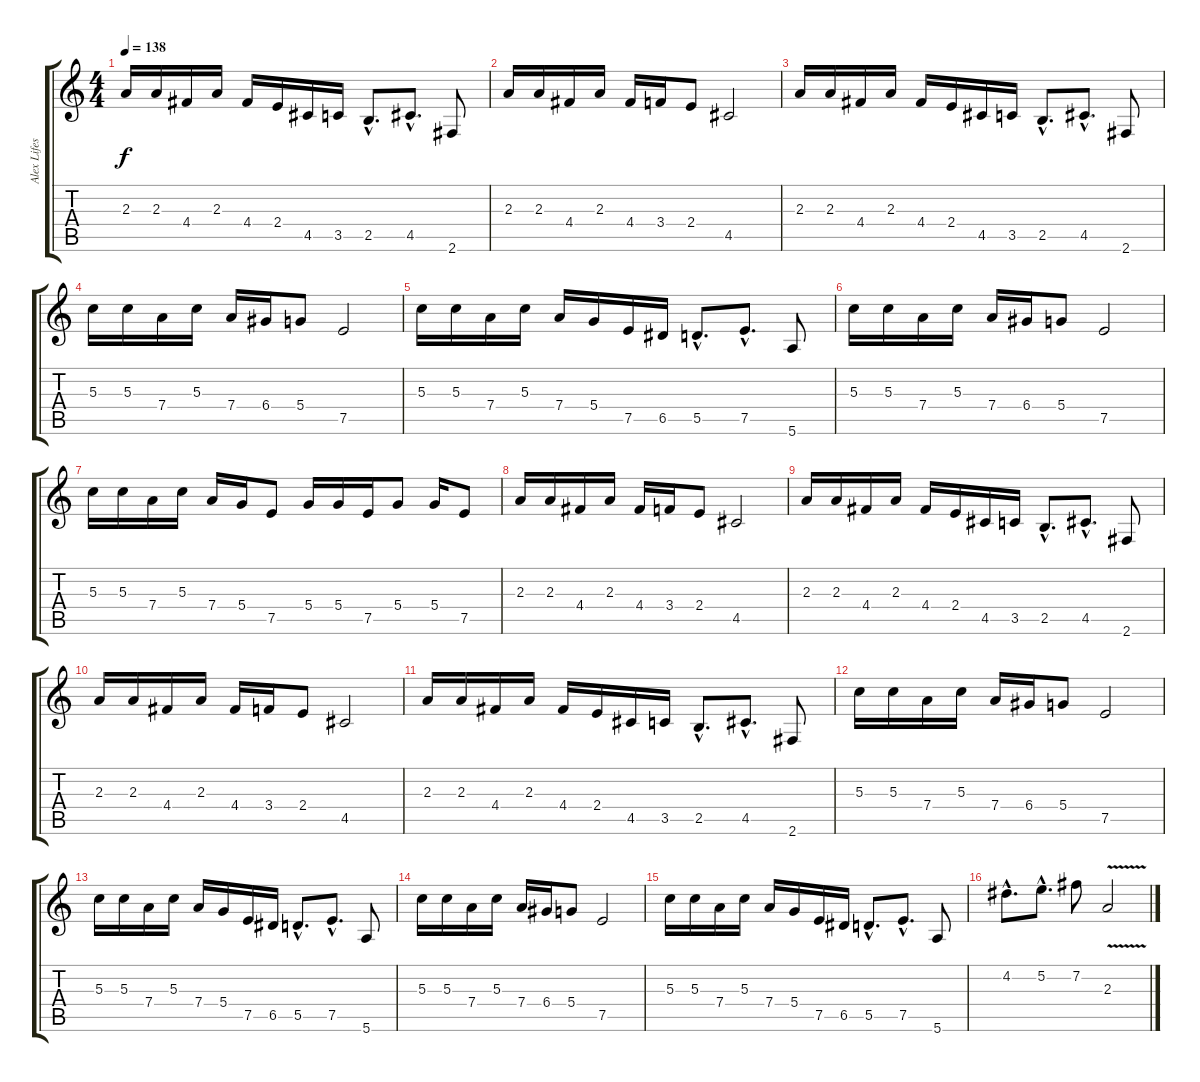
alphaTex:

\track ("Alex Lifeson, Guitarra" "Alex Lifes") {instrument distortionguitar}
\staff {score tabs}
\tuning (E4 B3 G3 D3 A2 E2) {hide}
\ts (4 4)
\tempo 138
\clef g2
\ks c
2.3.16{dy f} 2.3.16 4.4.16 2.3.16 4.4.16 2.4.16 4.5.16 3.5.16 2.5{hac}.8{d} 4.5{hac}.8{d} 2.6.8 |
2.3.16 2.3.16 4.4.16 2.3.16 4.4.16 3.4.16 2.4.8 4.5.2 |
2.3.16 2.3.16 4.4.16 2.3.16 4.4.16 2.4.16 4.5.16 3.5.16 2.5{hac}.8{d} 4.5{hac}.8{d} 2.6.8 |
5.3.16 5.3.16 7.4.16 5.3.16 7.4.16 6.4.16 5.4.8 7.5.2 |
5.3.16 5.3.16 7.4.16 5.3.16 7.4.16 5.4.16 7.5.16 6.5.16 5.5{hac}.8{d} 7.5{hac}.8{d} 5.6.8 |
5.3.16 5.3.16 7.4.16 5.3.16 7.4.16 6.4.16 5.4.8 7.5.2 |
5.3.16 5.3.16 7.4.16 5.3.16 7.4.16 5.4.16 7.5.8 5.4.16 5.4.16 7.5.16 5.4.8 5.4.16 7.5.8 |
2.3.16 2.3.16 4.4.16 2.3.16 4.4.16 3.4.16 2.4.8 4.5.2 |
2.3.16 2.3.16 4.4.16 2.3.16 4.4.16 2.4.16 4.5.16 3.5.16 2.5{hac}.8{d} 4.5{hac}.8{d} 2.6.8 |
2.3.16 2.3.16 4.4.16 2.3.16 4.4.16 3.4.16 2.4.8 4.5.2 |
2.3.16 2.3.16 4.4.16 2.3.16 4.4.16 2.4.16 4.5.16 3.5.16 2.5{hac}.8{d} 4.5{hac}.8{d} 2.6.8 |
5.3.16 5.3.16 7.4.16 5.3.16 7.4.16 6.4.16 5.4.8 7.5.2 |
5.3.16 5.3.16 7.4.16 5.3.16 7.4.16 5.4.16 7.5.16 6.5.16 5.5{hac}.8{d} 7.5{hac}.8{d} 5.6.8 |
5.3.16 5.3.16 7.4.16 5.3.16 7.4.16 6.4.16 5.4.8 7.5.2 |
5.3.16 5.3.16 7.4.16 5.3.16 7.4.16 5.4.16 7.5.16 6.5.16 5.5{hac}.8{d} 7.5{hac}.8{d} 5.6.8 |
4.2{hac}.8{d} 5.2{hac}.8{d} 7.2.8 2.3{v}.2
